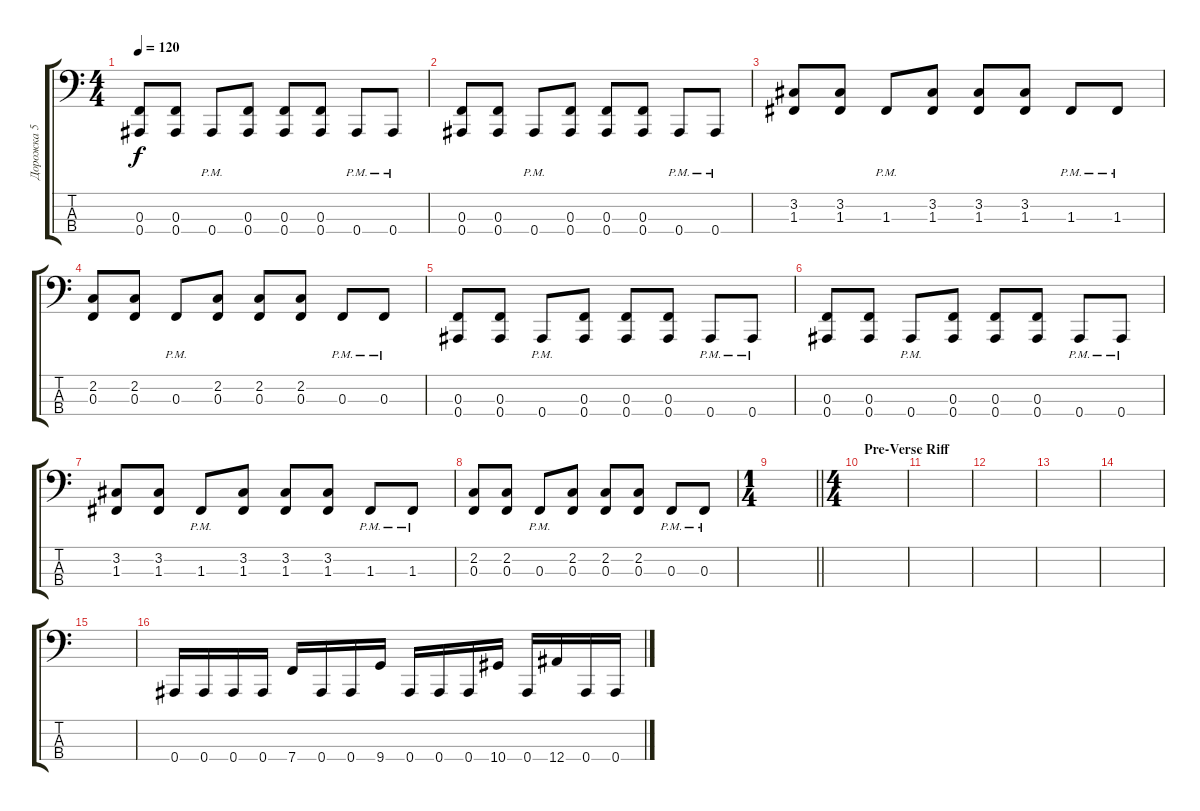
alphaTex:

\track ("Дорожка 5" "Дорожка 5") {instrument electricbassfinger}
\staff {score tabs}
\tuning (Eb2 Bb1 F1 Bb0) {hide}
\ts (4 4)
\tempo 120
\clef f4
\ks c
(0.3 0.4).8{dy f} (0.3 0.4).8 0.4{pm}.8 (0.3 0.4).8 (0.3 0.4).8 (0.3 0.4).8 0.4{pm}.8 0.4{pm}.8 |
(0.3 0.4).8 (0.3 0.4).8 0.4{pm}.8 (0.3 0.4).8 (0.3 0.4).8 (0.3 0.4).8 0.4{pm}.8 0.4{pm}.8 |
(3.2 1.3).8 (3.2 1.3).8 1.3{pm}.8 (3.2 1.3).8 (3.2 1.3).8 (3.2 1.3).8 1.3{pm}.8 1.3{pm}.8 |
(2.2 0.3).8 (2.2 0.3).8 0.3{pm}.8 (2.2 0.3).8 (2.2 0.3).8 (2.2 0.3).8 0.3{pm}.8 0.3{pm}.8 |
(0.3 0.4).8 (0.3 0.4).8 0.4{pm}.8 (0.3 0.4).8 (0.3 0.4).8 (0.3 0.4).8 0.4{pm}.8 0.4{pm}.8 |
(0.3 0.4).8 (0.3 0.4).8 0.4{pm}.8 (0.3 0.4).8 (0.3 0.4).8 (0.3 0.4).8 0.4{pm}.8 0.4{pm}.8 |
(3.2 1.3).8 (3.2 1.3).8 1.3{pm}.8 (3.2 1.3).8 (3.2 1.3).8 (3.2 1.3).8 1.3{pm}.8 1.3{pm}.8 |
(2.2 0.3).8 (2.2 0.3).8 0.3{pm}.8 (2.2 0.3).8 (2.2 0.3).8 (2.2 0.3).8 0.3{pm}.8 0.3{pm}.8 |
\ts (1 4)
\barLineRight lightlight
|
\ts (4 4)
\section ("" "Pre-Verse Riff")
|
|
|
|
|
|
0.4.16 0.4.16 0.4.16 0.4.16 7.4.16 0.4.16 0.4.16 9.4.16 0.4.16 0.4.16 0.4.16 10.4.16 0.4.16 12.4.16 0.4.16 0.4.16
